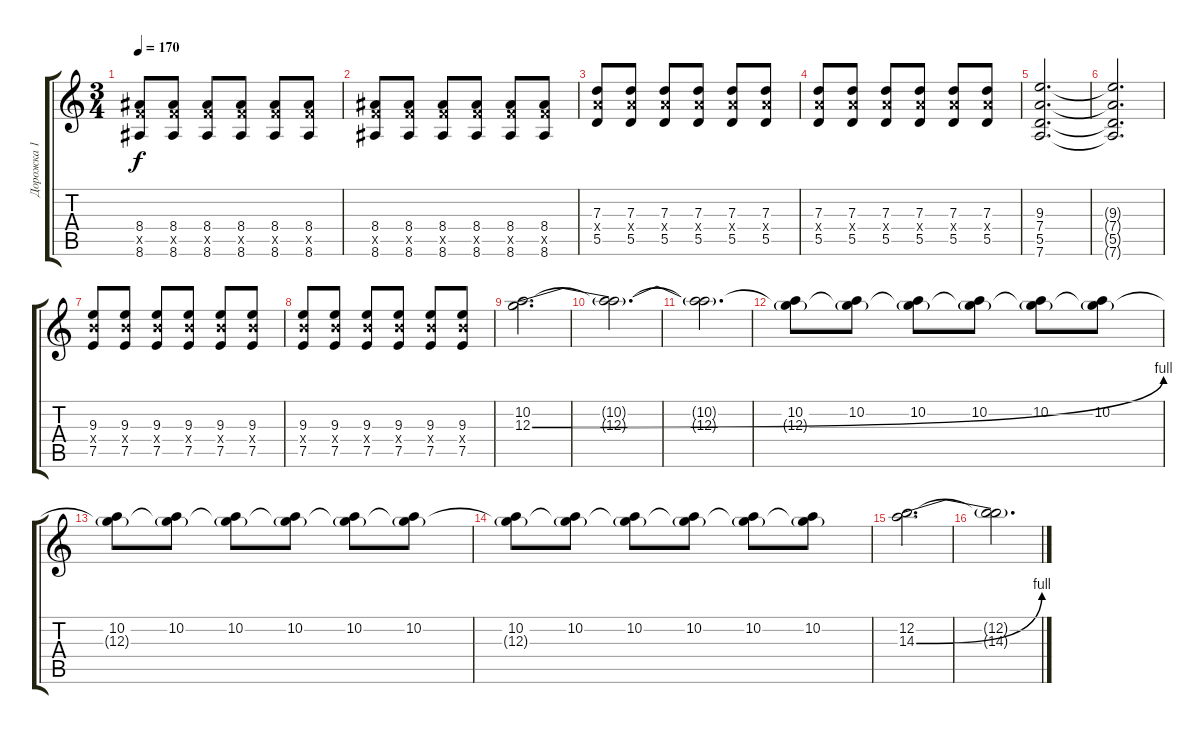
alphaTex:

\track ("Дорожка 1" "Дорожка 1") {instrument overdrivenguitar}
\staff {score tabs}
\tuning (E4 B3 G3 D3 A2 D2) {hide}
\ts (3 4)
\tempo 170
\clef g2
\ks c
(8.4 8.5{x} 8.6).8{dy f} (8.4 8.5{x} 8.6).8 (8.4 8.5{x} 8.6).8 (8.4 8.5{x} 8.6).8 (8.4 8.5{x} 8.6).8 (8.4 8.5{x} 8.6).8 |
(8.4 8.5{x} 8.6).8 (8.4 8.5{x} 8.6).8 (8.4 8.5{x} 8.6).8 (8.4 8.5{x} 8.6).8 (8.4 8.5{x} 8.6).8 (8.4 8.5{x} 8.6).8 |
(7.3 7.4{x} 5.5).8 (7.3 7.4{x} 5.5).8 (7.3 7.4{x} 5.5).8 (7.3 7.4{x} 5.5).8 (7.3 7.4{x} 5.5).8 (7.3 7.4{x} 5.5).8 |
(7.3 7.4{x} 5.5).8 (7.3 7.4{x} 5.5).8 (7.3 7.4{x} 5.5).8 (7.3 7.4{x} 5.5).8 (7.3 7.4{x} 5.5).8 (7.3 7.4{x} 5.5).8 |
(9.3 7.4 5.5 7.6).2{d} |
(9.3{t} 7.4{t} 5.5{t} 7.6{t}).2{d} |
(9.3 9.4{x} 7.5).8 (9.3 9.4{x} 7.5).8 (9.3 9.4{x} 7.5).8 (9.3 9.4{x} 7.5).8 (9.3 9.4{x} 7.5).8 (9.3 9.4{x} 7.5).8 |
(9.3 9.4{x} 7.5).8 (9.3 9.4{x} 7.5).8 (9.3 9.4{x} 7.5).8 (9.3 9.4{x} 7.5).8 (9.3 9.4{x} 7.5).8 (9.3 9.4{x} 7.5).8 |
(10.2 12.3{be (bend 0 0 60 4)}).2{d instrument overdrivenguitar} |
(10.2{t} 12.3{t}).2{d} |
(10.2{t} 12.3{t}).2{d} |
(10.2 12.3{t}).8 (10.2 12.3{t}).8 (10.2 12.3{t}).8 (10.2 12.3{t}).8 (10.2 12.3{t}).8 (10.2 12.3{t}).8 |
(10.2 12.3{t}).8 (10.2 12.3{t}).8 (10.2 12.3{t}).8 (10.2 12.3{t}).8 (10.2 12.3{t}).8 (10.2 12.3{t}).8 |
(10.2 12.3{t}).8 (10.2 12.3{t}).8 (10.2 12.3{t}).8 (10.2 12.3{t}).8 (10.2 12.3{t}).8 (10.2 12.3{t}).8 |
(12.2 14.3{be (bend 0 0 60 4)}).2{d} |
(12.2{t} 14.3{t}).2{d}
